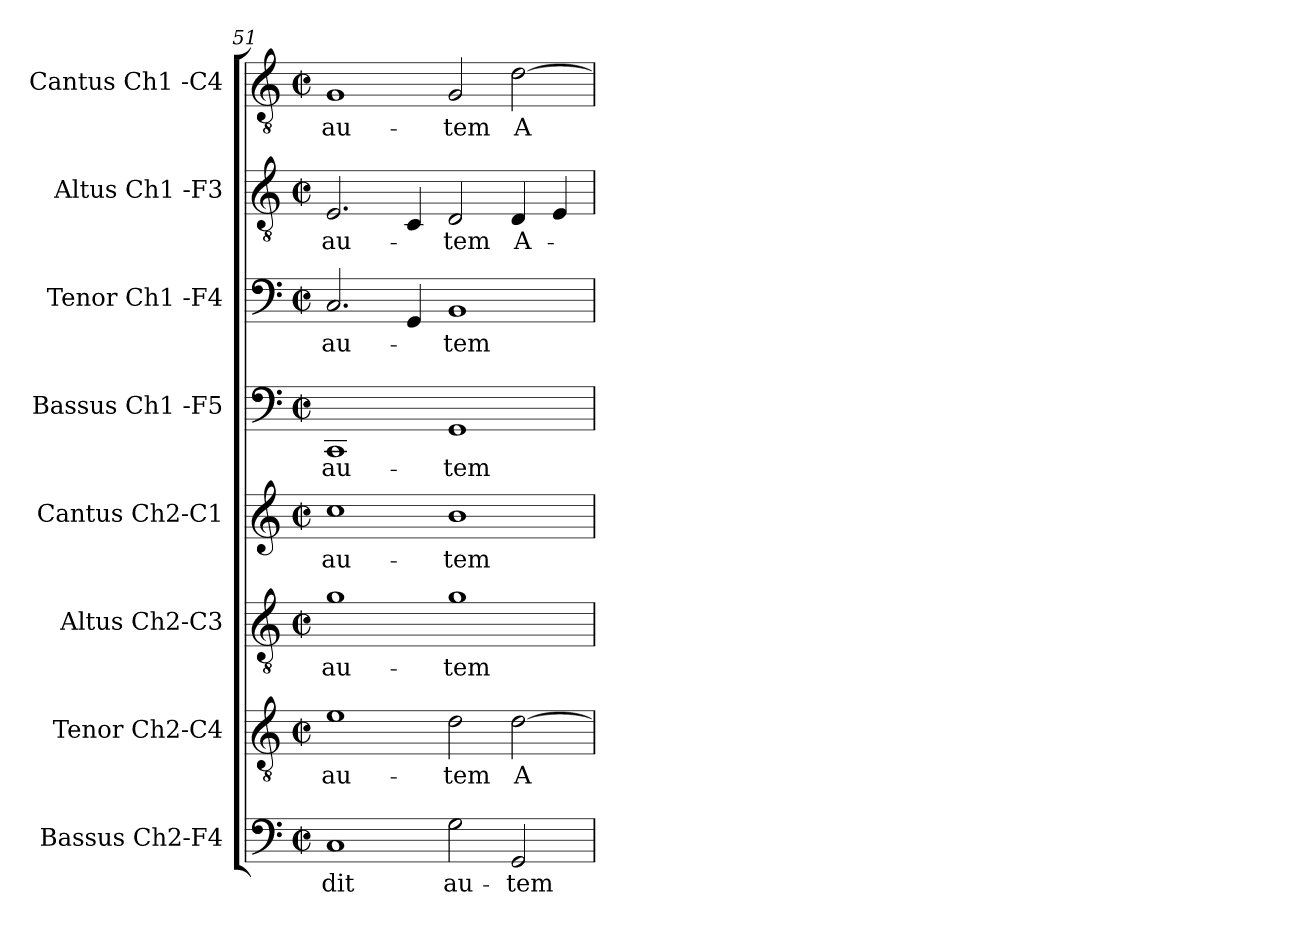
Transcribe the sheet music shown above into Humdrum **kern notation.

**kern	**text	**kern	**text	**kern	**text	**kern	**text	**kern	**text	**kern	**text	**kern	**text	**kern	**text
*part8	*part8	*part7	*part7	*part6	*part6	*part5	*part5	*part4	*part4	*part3	*part3	*part2	*part2	*part1	*part1
*staff8	*staff8	*staff7	*staff7	*staff6	*staff6	*staff5	*staff5	*staff4	*staff4	*staff3	*staff3	*staff2	*staff2	*staff1	*staff1
*I"Bassus Ch2-F4	*	*I"Tenor Ch2-C4	*	*I"Altus Ch2-C3	*	*I"Cantus Ch2-C1	*	*I"Bassus Ch1 -F5	*	*I"Tenor Ch1 -F4	*	*I"Altus Ch1 -F3	*	*I"Cantus Ch1 -C4	*
*I'B2	*	*I'T2	*	*I'A2	*	*I'C2	*	*I'B1	*	*I'T1	*	*I'A1	*	*I'C1	*
*clefF4	*	*clefGv2	*	*clefGv2	*	*clefG2	*	*clefF4	*	*clefF4	*	*clefGv2	*	*clefGv2	*
*k[]	*	*k[]	*	*k[]	*	*k[]	*	*k[]	*	*k[]	*	*k[]	*	*k[]	*
*M2/2	*	*M2/2	*	*M2/2	*	*M2/2	*	*M2/2	*	*M2/2	*	*M2/2	*	*M2/2	*
*met(c|)	*	*met(c|)	*	*met(c|)	*	*met(c|)	*	*met(c|)	*	*met(c|)	*	*met(c|)	*	*met(c|)	*
=51	=51	=51	=51	=51	=51	=51	=51	=51	=51	=51	=51	=51	=51	=51	=51
!	!LO:LY:b	!	!LO:LY:b	!	!LO:LY:b	!	!LO:LY:b	!	!LO:LY:b	!	!LO:LY:b	!	!LO:LY:b	!	!LO:LY:b
1C	-dit	1e	au-	1g	au-	1cc	au-	1CC	-au-	2.C/	au-	2.E/	au-	1G	au-
.	.	.	.	.	.	.	.	.	.	4GG/	.	4C/	.	.	.
!	!LO:LY:b	!	!LO:LY:b	!	!LO:LY:b	!	!LO:LY:b	!	!LO:LY:b	!	!LO:LY:b	!	!LO:LY:b	!	!LO:LY:b
2G\	au-	2d\	-tem	1g	-tem	1b	-tem	1GG	-tem	1BB	-tem	2D/	-tem	2G/	-tem
!	!LO:LY:b	!	!LO:LY:b	!	!	!	!	!	!	!	!	!	!LO:LY:b	!	!LO:LY:b
2GG/	-tem	[>2d\	A-	.	.	.	.	.	.	.	.	4D/	A-	[>2d\	A-
.	.	.	.	.	.	.	.	.	.	.	.	4E/	.	.	.
=	=	=	=	=	=	=	=	=	=	=	=	=	=	=	=
*-	*-	*-	*-	*-	*-	*-	*-	*-	*-	*-	*-	*-	*-	*-	*-
